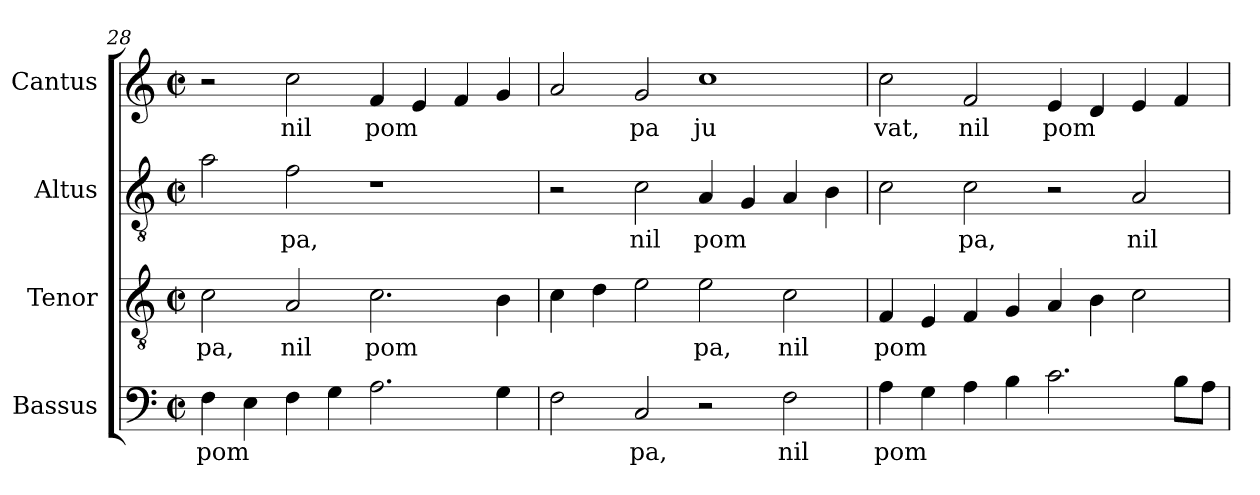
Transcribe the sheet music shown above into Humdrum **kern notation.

**kern	**text	**kern	**text	**kern	**text	**kern	**text
*part4	*part4	*part3	*part3	*part2	*part2	*part1	*part1
*staff4	*staff4	*staff3	*staff3	*staff2	*staff2	*staff1	*staff1
*I"Bassus	*	*I"Tenor	*	*I"Altus	*	*I"Cantus	*
!!LO:PB:g=z
*clefF4	*	*clefGv2	*	*clefGv2	*	*clefG2	*
*k[]	*	*k[]	*	*k[]	*	*k[]	*
*C:	*	*C:	*	*C:	*	*C:	*
*M2/2	*	*M2/2	*	*M2/2	*	*M2/2	*
*met(c|)	*	*met(c|)	*	*met(c|)	*	*met(c|)	*
=28	=28	=28	=28	=28	=28	=28	=28
!	!LO:LY:b	!	!LO:LY:b	!	!LO:LY:b	!	!
4F\	pom	2c\	pa,	2a\	.	2r	.
!	!LO:LY:b	!	!	!	!	!	!
4E\	.	.	.	.	.	.	.
!	!LO:LY:b	!	!LO:LY:b	!	!LO:LY:b	!	!LO:LY:b
4F\	.	2A/	nil	2f\	pa,	2cc\	nil
!	!LO:LY:b	!	!	!	!	!	!
4G\	.	.	.	.	.	.	.
!	!LO:LY:b	!	!LO:LY:b	!	!	!	!LO:LY:b
2.A\	.	2.c\	pom	1r	.	4f/	pom
!	!	!	!	!	!	!	!LO:LY:b
.	.	.	.	.	.	4e/	.
!	!	!	!	!	!	!	!LO:LY:b
.	.	.	.	.	.	4f/	.
!	!LO:LY:b	!	!LO:LY:b	!	!	!	!LO:LY:b
4G\	.	4B\	.	.	.	4g/	.
=29	=29	=29	=29	=29	=29	=29	=29
!	!LO:LY:b	!	!LO:LY:b	!	!	!	!LO:LY:b
2F\	.	4c\	.	2r	.	2a/	.
!	!	!	!LO:LY:b	!	!	!	!
.	.	4d\	.	.	.	.	.
!	!LO:LY:b	!	!LO:LY:b	!	!LO:LY:b	!	!LO:LY:b
2C/	pa,	2e\	.	2c\	nil	2g/	pa
!	!	!	!LO:LY:b	!	!LO:LY:b	!	!LO:LY:b
2r	.	2e\	pa,	4A/	pom-	1cc	ju
!	!	!	!	!	!LO:LY:b	!	!
.	.	.	.	4G/	--	.	.
!	!LO:LY:b	!	!LO:LY:b	!	!LO:LY:b	!	!
2F\	nil	2c\	nil	4A/	--	.	.
!	!	!	!	!	!LO:LY:b	!	!
.	.	.	.	4B\	--	.	.
=30	=30	=30	=30	=30	=30	=30	=30
!	!LO:LY:b	!	!LO:LY:b	!	!LO:LY:b	!	!LO:LY:b
4A\	pom	4F/	pom	2c\	--	2cc\	vat,
!	!LO:LY:b	!	!LO:LY:b	!	!	!	!
4G\	.	4E/	.	.	.	.	.
!	!LO:LY:b	!	!LO:LY:b	!	!LO:LY:b	!	!LO:LY:b
4A\	.	4F/	.	2c\	-pa,	2f/	nil
!	!LO:LY:b	!	!LO:LY:b	!	!	!	!
4B\	.	4G/	.	.	.	.	.
!	!LO:LY:b	!	!LO:LY:b	!	!	!	!LO:LY:b
2.c\	.	4A/	.	2r	.	4e/	pom
!	!	!	!LO:LY:b	!	!	!	!LO:LY:b
.	.	4B\	.	.	.	4d/	.
!	!	!	!LO:LY:b	!	!LO:LY:b	!	!LO:LY:b
.	.	2c\	.	2A/	nil	4e/	.
!	!LO:LY:b	!	!	!	!	!	!LO:LY:b
8B\L	.	.	.	.	.	4f/	.
!	!LO:LY:b	!	!	!	!	!	!
8A\J	.	.	.	.	.	.	.
=	=	=	=	=	=	=	=
*-	*-	*-	*-	*-	*-	*-	*-
